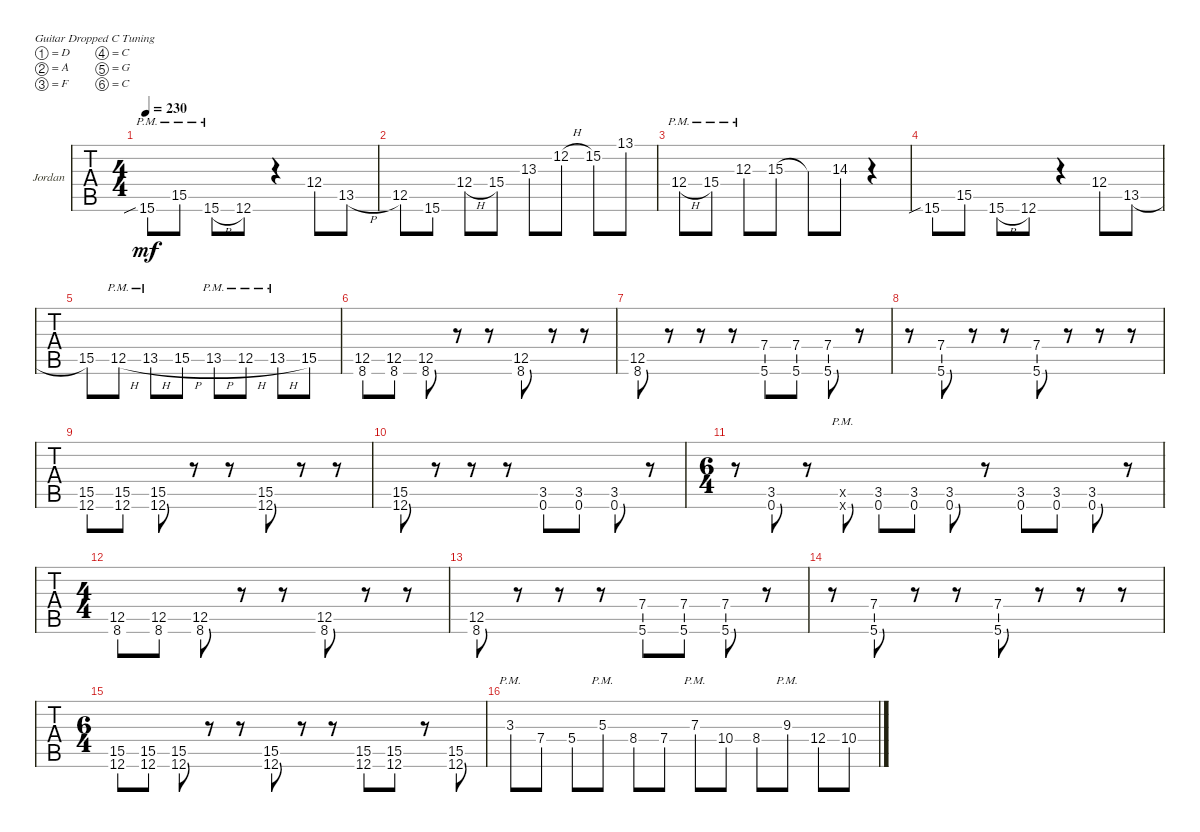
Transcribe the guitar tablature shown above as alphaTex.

\bracketExtendMode groupsimilarinstruments
\firstSystemTrackNameOrientation horizontal
\otherSystemsTrackNameOrientation horizontal
\track ("Jid-Lee" "Jordan") {instrument overdrivenguitar}
\staff {tabs}
\tuning (D4 A3 F3 C3 G2 C2)
\ts (4 4)
\tempo 230
\clef g2
\ks c
15.6{sib pm}.8{dy mf} 15.5{pm}.8 15.6{h pm}.8 12.6.8 r.4 12.4.8 13.5{h}.8 |
12.5.8 15.6.8 12.4{h}.8 15.4.8 13.3.8 12.2{h}.8 15.2.8 13.1.8 |
12.4{h pm}.8 15.4{pm}.8 12.3{pm}.8 15.3.8 15.3{t}.8 14.3.8 r.4 |
15.6{sib}.8 15.5.8 15.6{h}.8 12.6.8 r.4 12.4.8 13.5{h}.8 |
15.5.8 12.5{h pm}.8 13.5{h pm}.8 15.5{h}.8 13.5{h pm}.8 12.5{h pm}.8 13.5{h pm}.8 15.5.8 |
(12.5 8.6).8 (12.5 8.6).8 (12.5 8.6).8 r.8 r.8 (12.5 8.6).8 r.8 r.8 |
(12.5 8.6).8 r.8 r.8 r.8 (5.6 7.4).8 (5.6 7.4).8 (5.6 7.4).8 r.8 |
r.8 (5.6 7.4).8 r.8 r.8 (5.6 7.4).8 r.8 r.8 r.8 |
(12.6 15.5).8 (12.6 15.5).8 (12.6 15.5).8 r.8 r.8 (12.6 15.5).8 r.8 r.8 |
(12.6 15.5).8 r.8 r.8 r.8 (0.6 3.5).8 (3.5 0.6).8 (0.6 3.5).8 r.8 |
\ts (6 4)
r.8 (0.6 3.5).8 r.8 (0.6{pm x} 0.5{x}).8 (0.6 3.5).8 (0.6 3.5).8 (0.6 3.5).8 r.8 (0.6 3.5).8 (0.6 3.5).8 (0.6 3.5).8 r.8 |
\ts (4 4)
(12.5 8.6).8 (12.5 8.6).8 (12.5 8.6).8 r.8 r.8 (12.5 8.6).8 r.8 r.8 |
(12.5 8.6).8 r.8 r.8 r.8 (5.6 7.4).8 (5.6 7.4).8 (5.6 7.4).8 r.8 |
r.8 (5.6 7.4).8 r.8 r.8 (5.6 7.4).8 r.8 r.8 r.8 |
\ts (6 4)
(12.6 15.5).8 (12.6 15.5).8 (12.6 15.5).8 r.8 r.8 (12.6 15.5).8 r.8 r.8 (12.6 15.5).8 (12.6 15.5).8 r.8 (12.6 15.5).8 |
3.3{pm}.8 7.4.8 5.4.8 5.3{pm}.8 8.4.8 7.4.8 7.3{pm}.8 10.4.8 8.4.8 9.3{pm}.8 12.4.8 10.4.8
